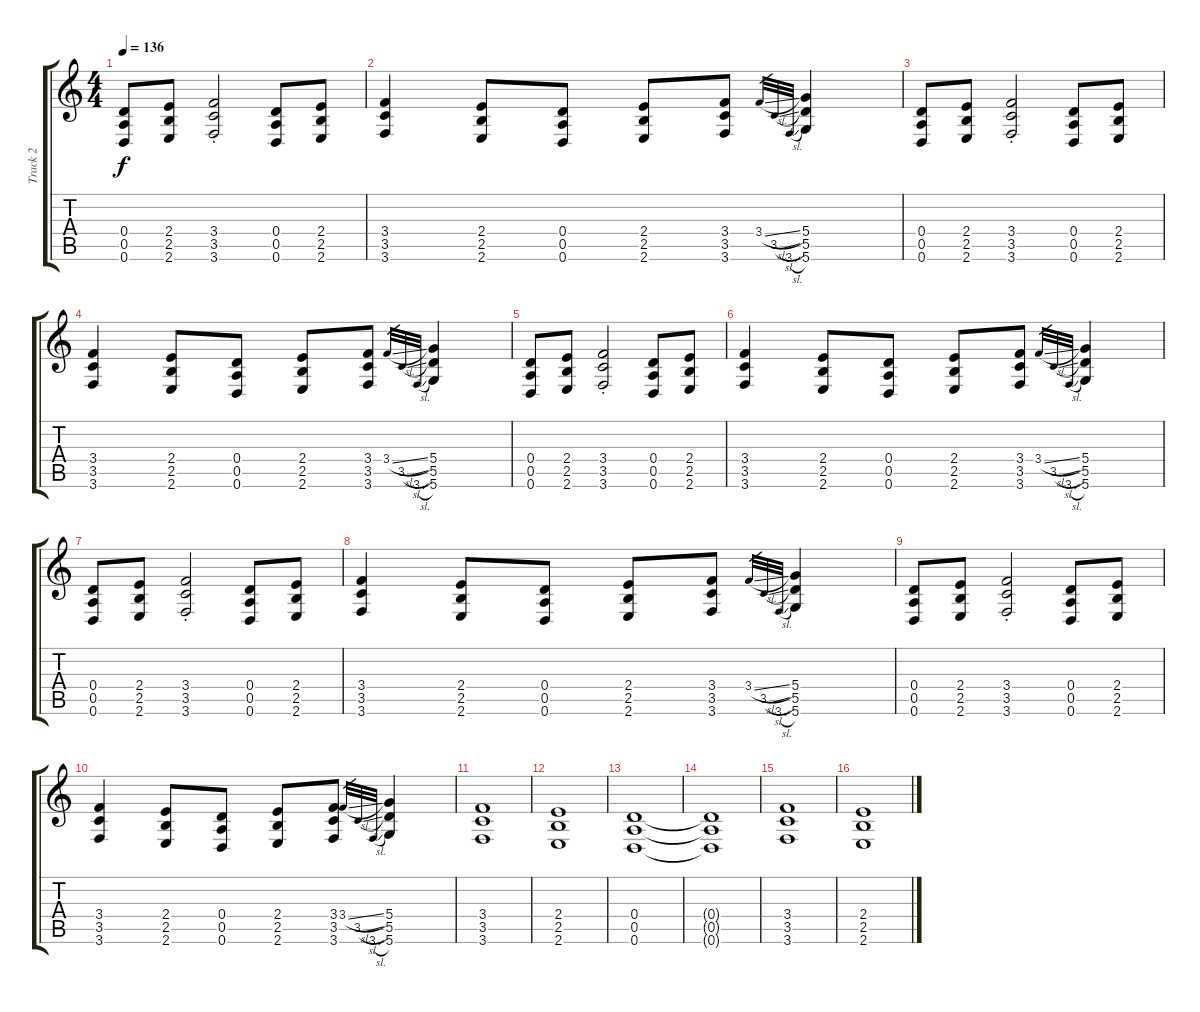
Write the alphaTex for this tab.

\track ("Track 2" "Track 2") {instrument overdrivenguitar}
\staff {score tabs}
\tuning (E4 B3 G3 D3 A2 D2) {hide}
\ts (4 4)
\tempo 136
\clef g2
\ks c
(0.4 0.5 0.6).8{dy f} (2.4 2.5 2.6).8 (3.4{st} 3.5 3.6).2 (0.4 0.5 0.6).8 (2.4 2.5 2.6).8 |
(3.4 3.5 3.6).4 (2.4 2.5 2.6).8 (0.4 0.5 0.6).8 (2.4 2.5 2.6).8 (3.4 3.5 3.6).8 3.4{sl}.32{gr} 3.5{sl}.32{gr} 3.6{sl}.32{gr} (5.4 5.5 5.6).4 |
(0.4 0.5 0.6).8 (2.4 2.5 2.6).8 (3.4{st} 3.5 3.6).2 (0.4 0.5 0.6).8 (2.4 2.5 2.6).8 |
(3.4 3.5 3.6).4 (2.4 2.5 2.6).8 (0.4 0.5 0.6).8 (2.4 2.5 2.6).8 (3.4 3.5 3.6).8 3.4{sl}.32{gr} 3.5{sl}.32{gr} 3.6{sl}.32{gr} (5.4 5.5 5.6).4 |
(0.4 0.5 0.6).8 (2.4 2.5 2.6).8 (3.4{st} 3.5 3.6).2 (0.4 0.5 0.6).8 (2.4 2.5 2.6).8 |
(3.4 3.5 3.6).4 (2.4 2.5 2.6).8 (0.4 0.5 0.6).8 (2.4 2.5 2.6).8 (3.4 3.5 3.6).8 3.4{sl}.32{gr} 3.5{sl}.32{gr} 3.6{sl}.32{gr} (5.4 5.5 5.6).4 |
(0.4 0.5 0.6).8 (2.4 2.5 2.6).8 (3.4{st} 3.5 3.6).2 (0.4 0.5 0.6).8 (2.4 2.5 2.6).8 |
(3.4 3.5 3.6).4 (2.4 2.5 2.6).8 (0.4 0.5 0.6).8 (2.4 2.5 2.6).8 (3.4 3.5 3.6).8 3.4{sl}.32{gr} 3.5{sl}.32{gr} 3.6{sl}.32{gr} (5.4 5.5 5.6).4 |
(0.4 0.5 0.6).8 (2.4 2.5 2.6).8 (3.4{st} 3.5 3.6).2 (0.4 0.5 0.6).8 (2.4 2.5 2.6).8 |
(3.4 3.5 3.6).4 (2.4 2.5 2.6).8 (0.4 0.5 0.6).8 (2.4 2.5 2.6).8 (3.4 3.5 3.6).8 3.4{sl}.32{gr} 3.5{sl}.32{gr} 3.6{sl}.32{gr} (5.4 5.5 5.6).4 |
(3.4 3.5 3.6).1 |
(2.4 2.5 2.6).1 |
(0.4 0.5 0.6).1 |
(0.4{t} 0.5{t} 0.6{t}).1 |
(3.4 3.5 3.6).1 |
(2.4 2.5 2.6).1
